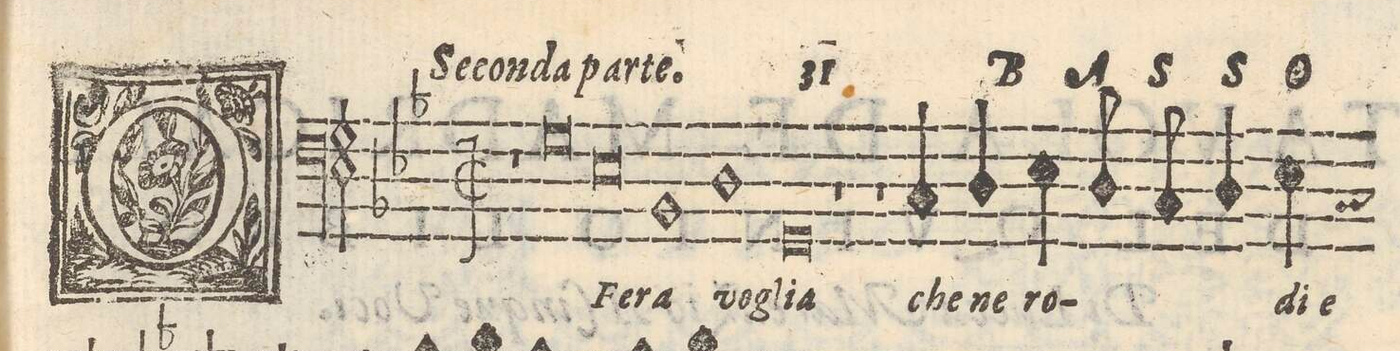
**kern	**text
*I"BASSO	*
*clefF4	*
*k[b-e-]	*
*met(C|)	*
*M2/2	*
1r	.
=125-	=125-
0G	O
=126-	=126-
=127-	=127-
0E-	Fe-
=128-	=128-
=129-	=129-
1BB-	-ra
=130-	=130-
1D	vo-
=131-	=131-
0GG	-glia
=132-	=132-
=133-	=133-
1r	.
=134-	=134-
1r	.
=135-	=135-
4C/	che-
4D/	-ne
4E-\	ro-
8D/	.
8C/	.
=136-	=136-
4D/	.
4E-\	-di e
*-	*-
